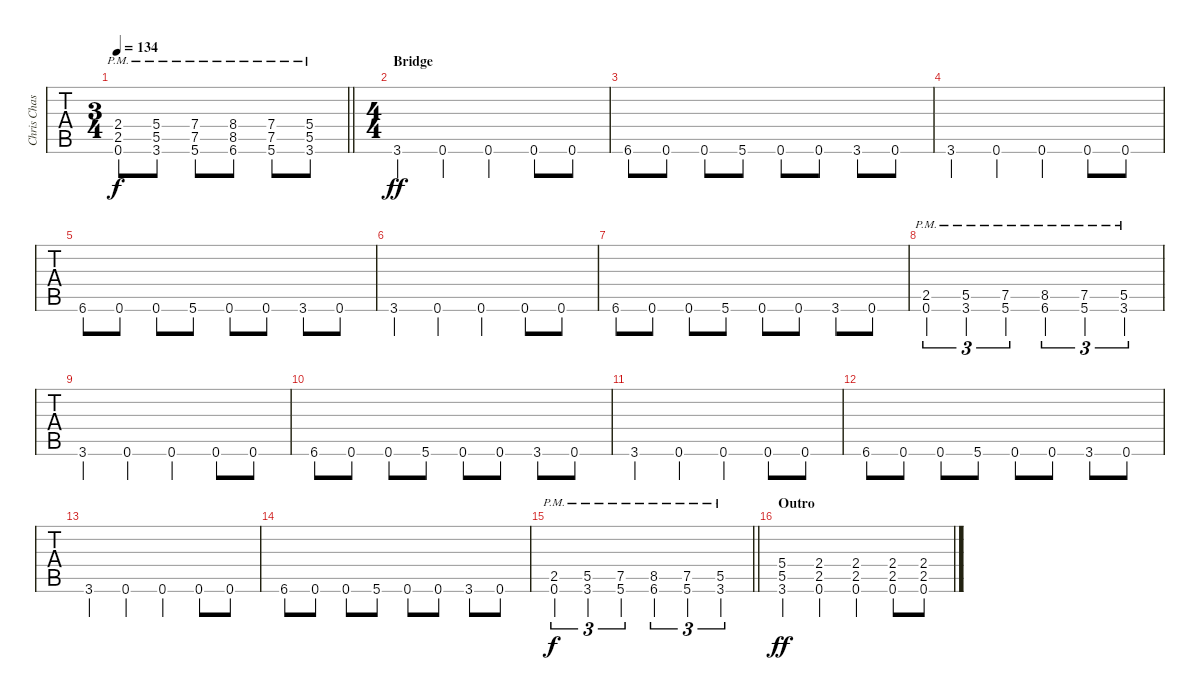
\track ("Chris Chasse - Guitar Two" "Chris Chas") {instrument distortionguitar}
\staff {tabs}
\tuning (Eb4 Bb3 Gb3 Db3 Ab2 Eb2) {hide}
\ts (3 4)
\tempo 134
\clef g2
\barLineRight lightlight
\ks c
(2.4{pm} 2.5{pm} 0.6{pm}).8{dy f} (5.4{pm} 5.5{pm} 3.6{pm}).8 (7.4{pm} 7.5{pm} 5.6{pm}).8 (8.4{pm} 8.5{pm} 6.6{pm}).8 (7.4{pm} 7.5{pm} 5.6{pm}).8 (5.4{pm} 5.5{pm} 3.6{pm}).8 |
\ts (4 4)
\section ("" "Bridge")
3.6.4{dy ff} 0.6.4 0.6.4 0.6.8 0.6.8 |
6.6.8 0.6.8 0.6.8 5.6.8 0.6.8 0.6.8 3.6.8 0.6.8 |
3.6.4 0.6.4 0.6.4 0.6.8 0.6.8 |
6.6.8 0.6.8 0.6.8 5.6.8 0.6.8 0.6.8 3.6.8 0.6.8 |
3.6.4 0.6.4 0.6.4 0.6.8 0.6.8 |
6.6.8 0.6.8 0.6.8 5.6.8 0.6.8 0.6.8 3.6.8 0.6.8 |
(2.5{pm} 0.6{pm}).4{tu (3 2)} (5.5{pm} 3.6{pm}).4{tu (3 2)} (7.5{pm} 5.6{pm}).4{tu (3 2)} (8.5{pm} 6.6{pm}).4{tu (3 2)} (7.5{pm} 5.6{pm}).4{tu (3 2)} (5.5{pm} 3.6{pm}).4{tu (3 2)} |
3.6.4 0.6.4 0.6.4 0.6.8 0.6.8 |
6.6.8 0.6.8 0.6.8 5.6.8 0.6.8 0.6.8 3.6.8 0.6.8 |
3.6.4 0.6.4 0.6.4 0.6.8 0.6.8 |
6.6.8 0.6.8 0.6.8 5.6.8 0.6.8 0.6.8 3.6.8 0.6.8 |
3.6.4 0.6.4 0.6.4 0.6.8 0.6.8 |
6.6.8 0.6.8 0.6.8 5.6.8 0.6.8 0.6.8 3.6.8 0.6.8 |
\barLineRight lightlight
(2.5{pm} 0.6{pm}).4{tu (3 2) dy f} (5.5{pm} 3.6{pm}).4{tu (3 2)} (7.5{pm} 5.6{pm}).4{tu (3 2)} (8.5{pm} 6.6{pm}).4{tu (3 2)} (7.5{pm} 5.6{pm}).4{tu (3 2)} (5.5{pm} 3.6{pm}).4{tu (3 2)} |
\section ("" "Outro")
(5.4 5.5 3.6).4{dy ff} (2.4 2.5 0.6).4 (2.4 2.5 0.6).4 (2.4 2.5 0.6).8 (2.4 2.5 0.6).8
